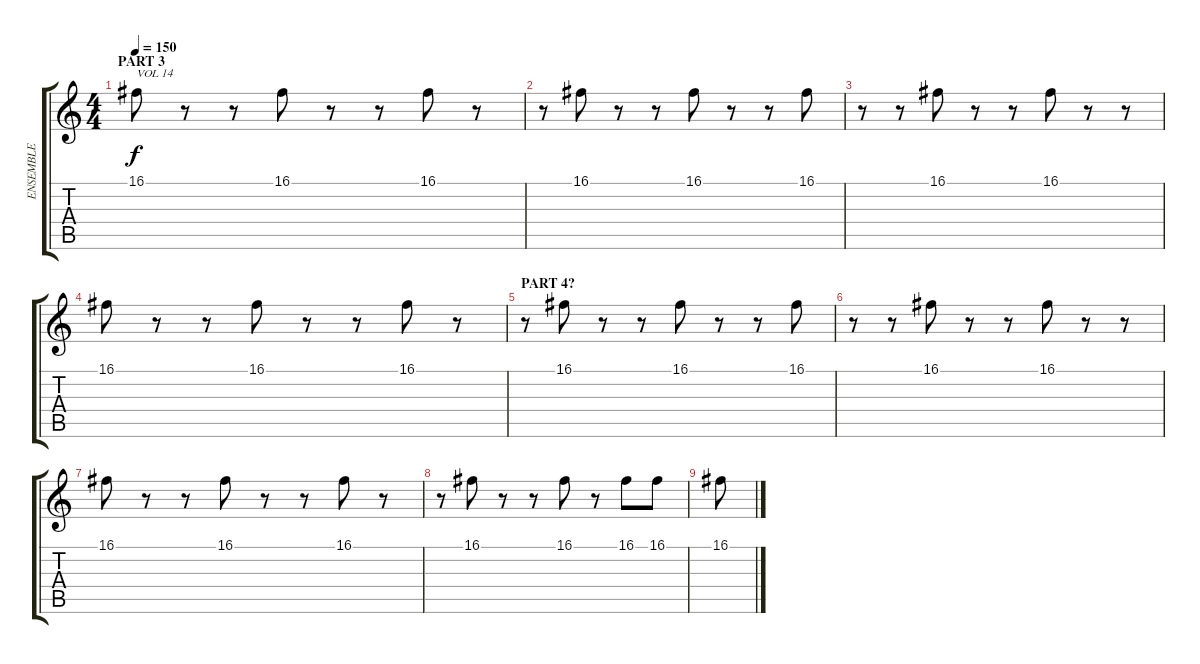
\track ("ENSEMBLE" "ENSEMBLE") {instrument stringensemble1}
\staff {score tabs}
\tuning (D4 A3 F3 C3 G2 D2) {hide}
\ts (4 4)
\section ("" "PART 3")
\tempo 150
\clef g2
\ks c
16.1.8{txt "VOL 14" dy f volume 14} r.8 r.8 16.1.8 r.8 r.8 16.1.8 r.8 |
r.8 16.1.8 r.8 r.8 16.1.8 r.8 r.8 16.1.8 |
r.8 r.8 16.1.8 r.8 r.8 16.1.8 r.8 r.8 |
16.1.8 r.8 r.8 16.1.8 r.8 r.8 16.1.8 r.8 |
\section ("" "PART 4?")
r.8 16.1.8 r.8 r.8 16.1.8 r.8 r.8 16.1.8 |
r.8 r.8 16.1.8 r.8 r.8 16.1.8 r.8 r.8 |
16.1.8 r.8 r.8 16.1.8 r.8 r.8 16.1.8 r.8 |
r.8 16.1.8 r.8 r.8 16.1.8 r.8 16.1.8 16.1.8 |
16.1.8
